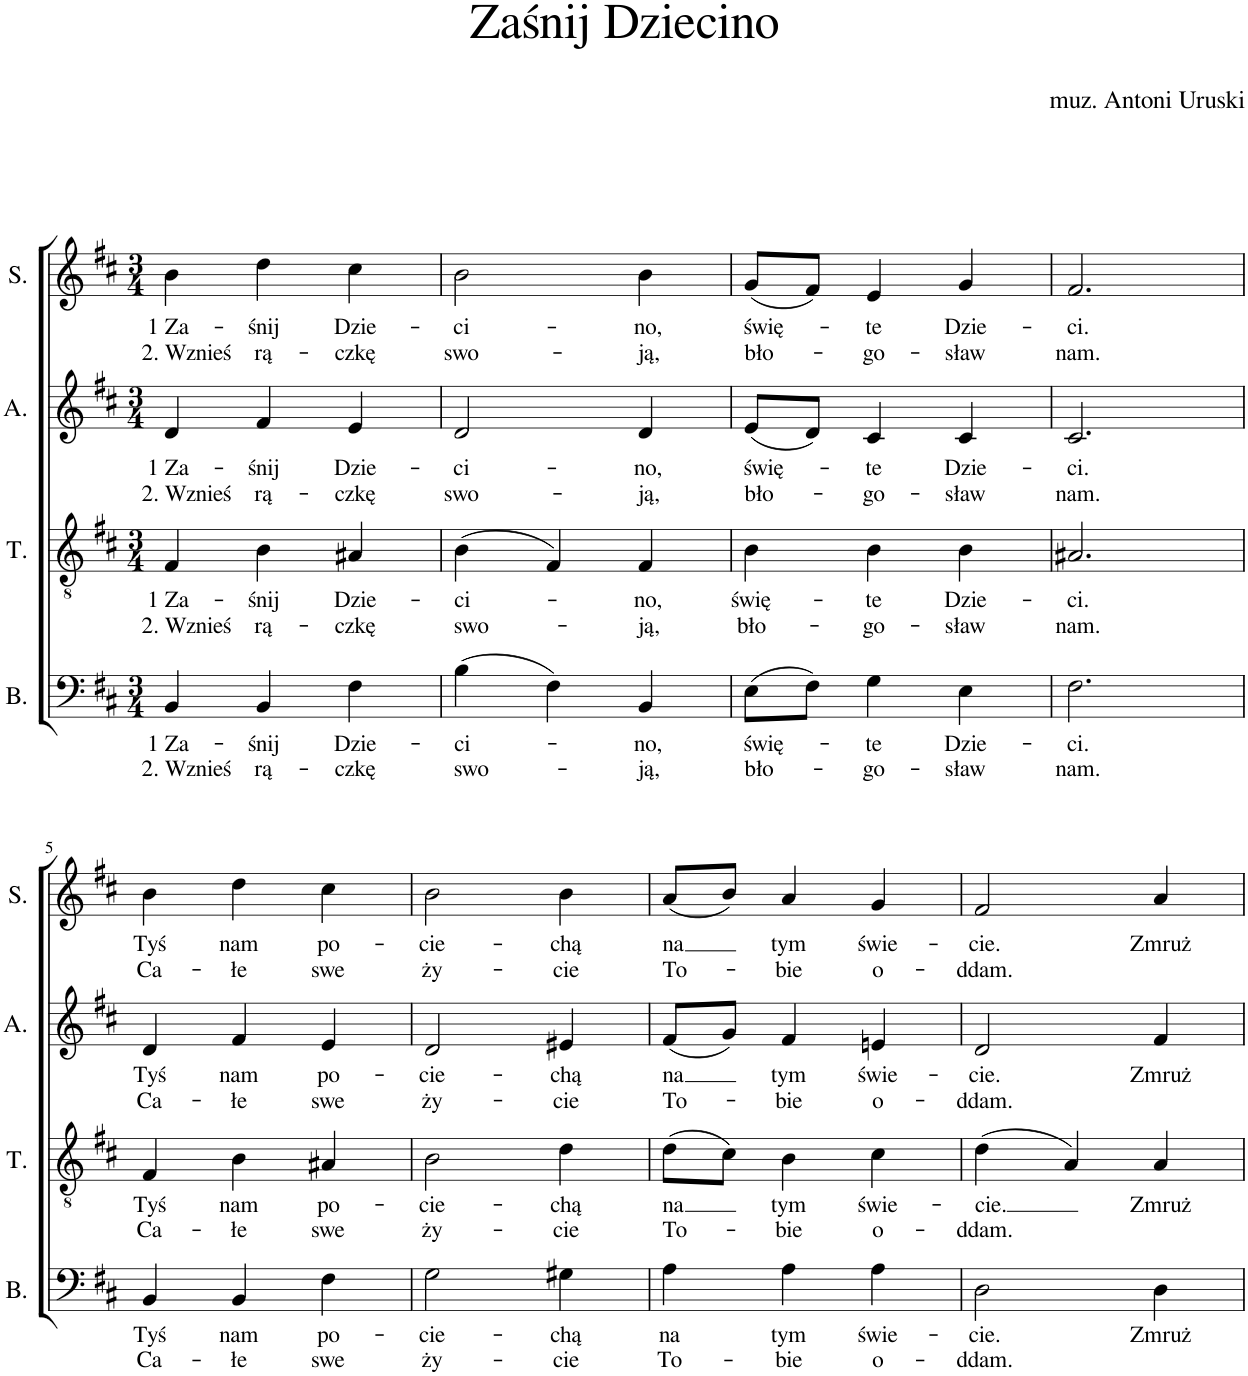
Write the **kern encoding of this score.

**kern	**text	**text	**kern	**text	**text	**kern	**text	**text	**kern	**text	**text
*part4	*part4	*part4	*part3	*part3	*part3	*part2	*part2	*part2	*part1	*part1	*part1
*staff4	*staff4	*staff4	*staff3	*staff3	*staff3	*staff2	*staff2	*staff2	*staff1	*staff1	*staff1
*I"B.	*	*	*I"T.	*	*	*I"A.	*	*	*I"S.	*	*
*I'B.	*	*	*I'T.	*	*	*I'A.	*	*	*I'S.	*	*
*clefF4	*	*	*clefGv2	*	*	*clefG2	*	*	*clefG2	*	*
*k[f#c#]	*	*	*k[f#c#]	*	*	*k[f#c#]	*	*	*k[f#c#]	*	*
*M3/4	*	*	*M3/4	*	*	*M3/4	*	*	*M3/4	*	*
=1	=1	=1	=1	=1	=1	=1	=1	=1	=1	=1	=1
!	!LO:LY:b	!LO:LY:b	!	!LO:LY:b	!LO:LY:b	!	!LO:LY:b	!LO:LY:b	!	!LO:LY:b	!LO:LY:b
4BB/	1 Za-	2. Wznieś	4F#/	1 Za-	2. Wznieś	4d/	1 Za-	2. Wznieś	4b\	1 Za-	2. Wznieś
!	!LO:LY:b	!LO:LY:b	!	!LO:LY:b	!LO:LY:b	!	!LO:LY:b	!LO:LY:b	!	!LO:LY:b	!LO:LY:b
4BB/	-śnij	rą-	4B\	-śnij	rą-	4f#/	-śnij	rą-	4dd\	-śnij	rą-
!	!LO:LY:b	!LO:LY:b	!	!LO:LY:b	!LO:LY:b	!	!LO:LY:b	!LO:LY:b	!	!LO:LY:b	!LO:LY:b
4F#\	Dzie-	-czkę	4A#X/	Dzie-	-czkę	4e/	Dzie-	-czkę	4cc#\	Dzie-	-czkę
=2	=2	=2	=2	=2	=2	=2	=2	=2	=2	=2	=2
!	!LO:LY:b	!LO:LY:b	!	!LO:LY:b	!LO:LY:b	!	!LO:LY:b	!LO:LY:b	!	!LO:LY:b	!LO:LY:b
(4B\	-ci-	swo-	(4B\	-ci-	swo-	2d/	-ci-	swo-	2b\	-ci-	swo-
4F#\)	.	.	4F#/)	.	.	.	.	.	.	.	.
!	!LO:LY:b	!LO:LY:b	!	!LO:LY:b	!LO:LY:b	!	!LO:LY:b	!LO:LY:b	!	!LO:LY:b	!LO:LY:b
4BB/	-no,	-ją,	4F#/	-no,	-ją,	4d/	-no,	-ją,	4b\	-no,	-ją,
=3	=3	=3	=3	=3	=3	=3	=3	=3	=3	=3	=3
!	!LO:LY:b	!LO:LY:b	!	!LO:LY:b	!LO:LY:b	!	!LO:LY:b	!LO:LY:b	!	!LO:LY:b	!LO:LY:b
(8E\L	świę-	bło-	4B\	świę-	bło-	(8e/L	świę-	bło-	(8g/L	świę-	bło-
8F#\J)	.	.	.	.	.	8d/J)	.	.	8f#/J)	.	.
!	!LO:LY:b	!LO:LY:b	!	!LO:LY:b	!LO:LY:b	!	!LO:LY:b	!LO:LY:b	!	!LO:LY:b	!LO:LY:b
4G\	-te	-go-	4B\	-te	-go-	4c#/	-te	-go-	4e/	-te	-go-
!	!LO:LY:b	!LO:LY:b	!	!LO:LY:b	!LO:LY:b	!	!LO:LY:b	!LO:LY:b	!	!LO:LY:b	!LO:LY:b
4E\	Dzie-	-sław	4B\	Dzie-	-sław	4c#/	Dzie-	-sław	4g/	Dzie-	-sław
=4	=4	=4	=4	=4	=4	=4	=4	=4	=4	=4	=4
!	!LO:LY:b	!LO:LY:b	!	!LO:LY:b	!LO:LY:b	!	!LO:LY:b	!LO:LY:b	!	!LO:LY:b	!LO:LY:b
2.F#\	-ci.	nam.	2.A#X/	-ci.	nam.	2.c#/	-ci.	nam.	2.f#/	-ci.	nam.
!!LO:LB:g=z
=5	=5	=5	=5	=5	=5	=5	=5	=5	=5	=5	=5
!	!LO:LY:b	!LO:LY:b	!	!LO:LY:b	!LO:LY:b	!	!LO:LY:b	!LO:LY:b	!	!LO:LY:b	!LO:LY:b
4BB/	Tyś	Ca-	4F#/	Tyś	Ca-	4d/	Tyś	Ca-	4b\	Tyś	Ca-
!	!LO:LY:b	!LO:LY:b	!	!LO:LY:b	!LO:LY:b	!	!LO:LY:b	!LO:LY:b	!	!LO:LY:b	!LO:LY:b
4BB/	nam	-łe	4B\	nam	-łe	4f#/	nam	-łe	4dd\	nam	-łe
!	!LO:LY:b	!LO:LY:b	!	!LO:LY:b	!LO:LY:b	!	!LO:LY:b	!LO:LY:b	!	!LO:LY:b	!LO:LY:b
4F#\	po-	swe	4A#X/	po-	swe	4e/	po-	swe	4cc#\	po-	swe
=6	=6	=6	=6	=6	=6	=6	=6	=6	=6	=6	=6
!	!LO:LY:b	!LO:LY:b	!	!LO:LY:b	!LO:LY:b	!	!LO:LY:b	!LO:LY:b	!	!LO:LY:b	!LO:LY:b
2G\	-cie-	ży-	2B\	-cie-	ży-	2d/	-cie-	ży-	2b\	-cie-	ży-
!	!LO:LY:b	!LO:LY:b	!	!LO:LY:b	!LO:LY:b	!	!LO:LY:b	!LO:LY:b	!	!LO:LY:b	!LO:LY:b
4G#X\	-chą	-cie	4d\	-chą	-cie	4e#X/	-chą	-cie	4b\	-chą	-cie
=7	=7	=7	=7	=7	=7	=7	=7	=7	=7	=7	=7
!	!LO:LY:b	!LO:LY:b	!	!LO:LY:b	!LO:LY:b	!	!LO:LY:b	!LO:LY:b	!	!LO:LY:b	!LO:LY:b
4A\	na	To-	(8d\L	na	To-	(8f#/L	na	To-	(8a/L	na	To-
.	.	.	8c#\J)	.	.	8g/J)	.	.	8b/J)	.	.
!	!LO:LY:b	!LO:LY:b	!	!LO:LY:b	!LO:LY:b	!	!LO:LY:b	!LO:LY:b	!	!LO:LY:b	!LO:LY:b
4A\	tym	-bie	4B\	tym	-bie	4f#/	tym	-bie	4a/	tym	-bie
!	!LO:LY:b	!LO:LY:b	!	!LO:LY:b	!LO:LY:b	!	!LO:LY:b	!LO:LY:b	!	!LO:LY:b	!LO:LY:b
4A\	świe-	o-	4c#\	świe-	o-	4en/	świe-	o-	4g/	świe-	o-
=8	=8	=8	=8	=8	=8	=8	=8	=8	=8	=8	=8
!	!LO:LY:b	!LO:LY:b	!	!LO:LY:b	!LO:LY:b	!	!LO:LY:b	!LO:LY:b	!	!LO:LY:b	!LO:LY:b
2D\	-cie.	-ddam.	(4d\	-cie.	-ddam.	2d/	-cie.	-ddam.	2f#/	-cie.	-ddam.
.	.	.	4A/)	.	.	.	.	.	.	.	.
!	!LO:LY:b	!	!	!LO:LY:b	!	!	!LO:LY:b	!	!	!LO:LY:b	!
4D\	Zmruż	.	4A/	Zmruż	.	4f#/	Zmruż	.	4a/	Zmruż	.
=	=	=	=	=	=	=	=	=	=	=	=
*-	*-	*-	*-	*-	*-	*-	*-	*-	*-	*-	*-
